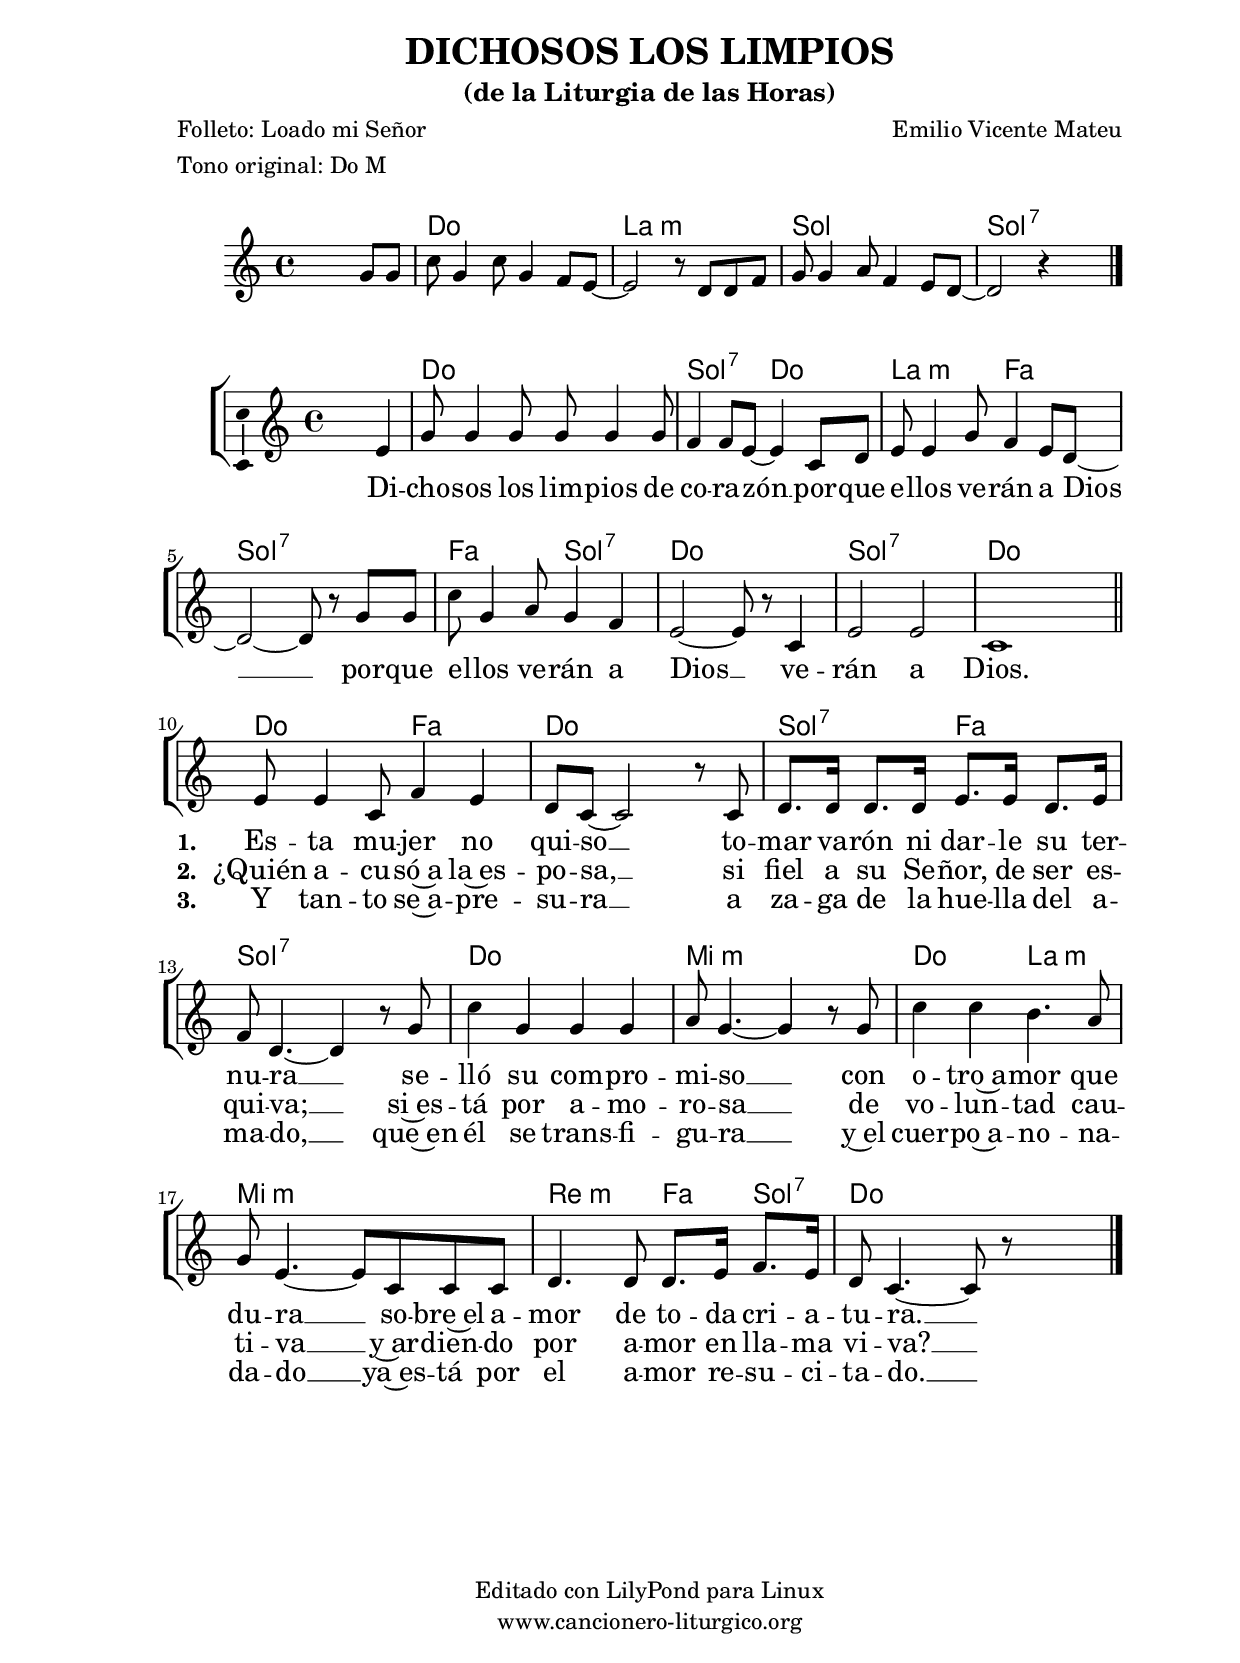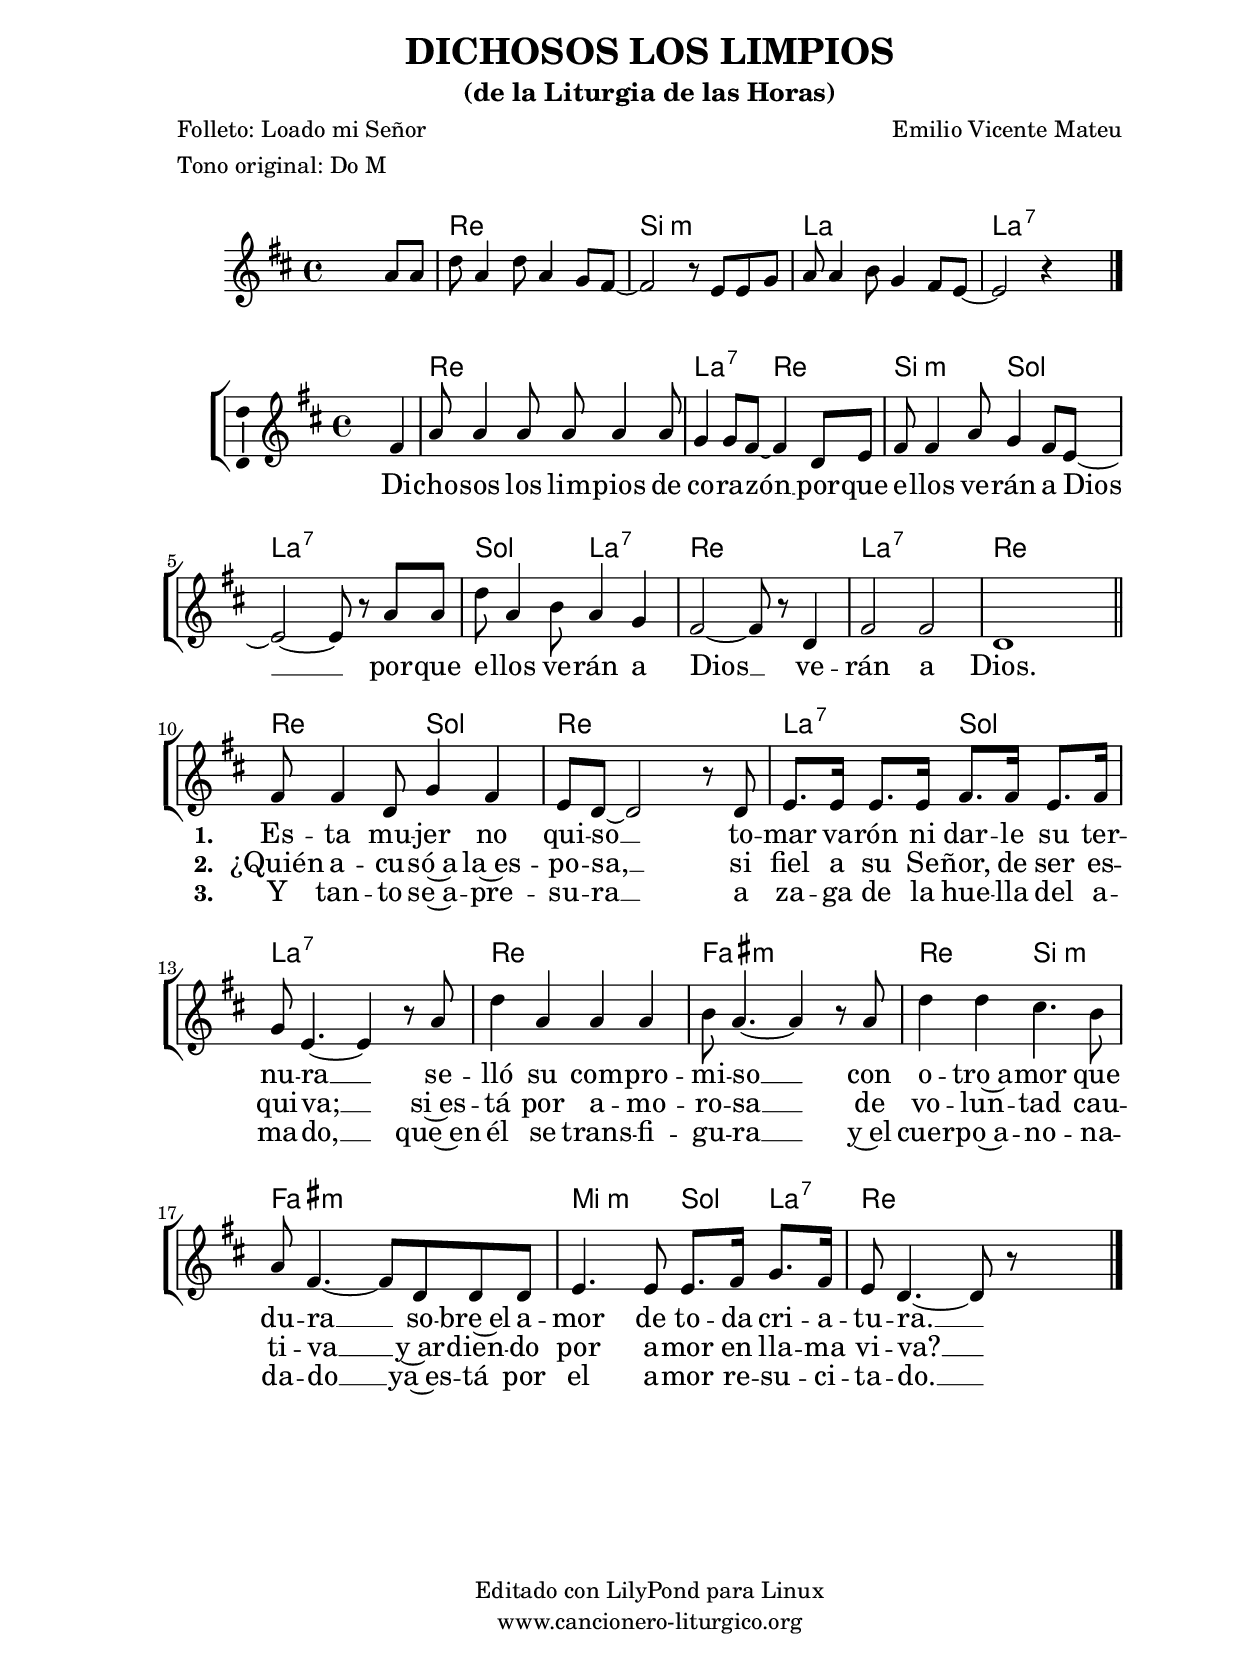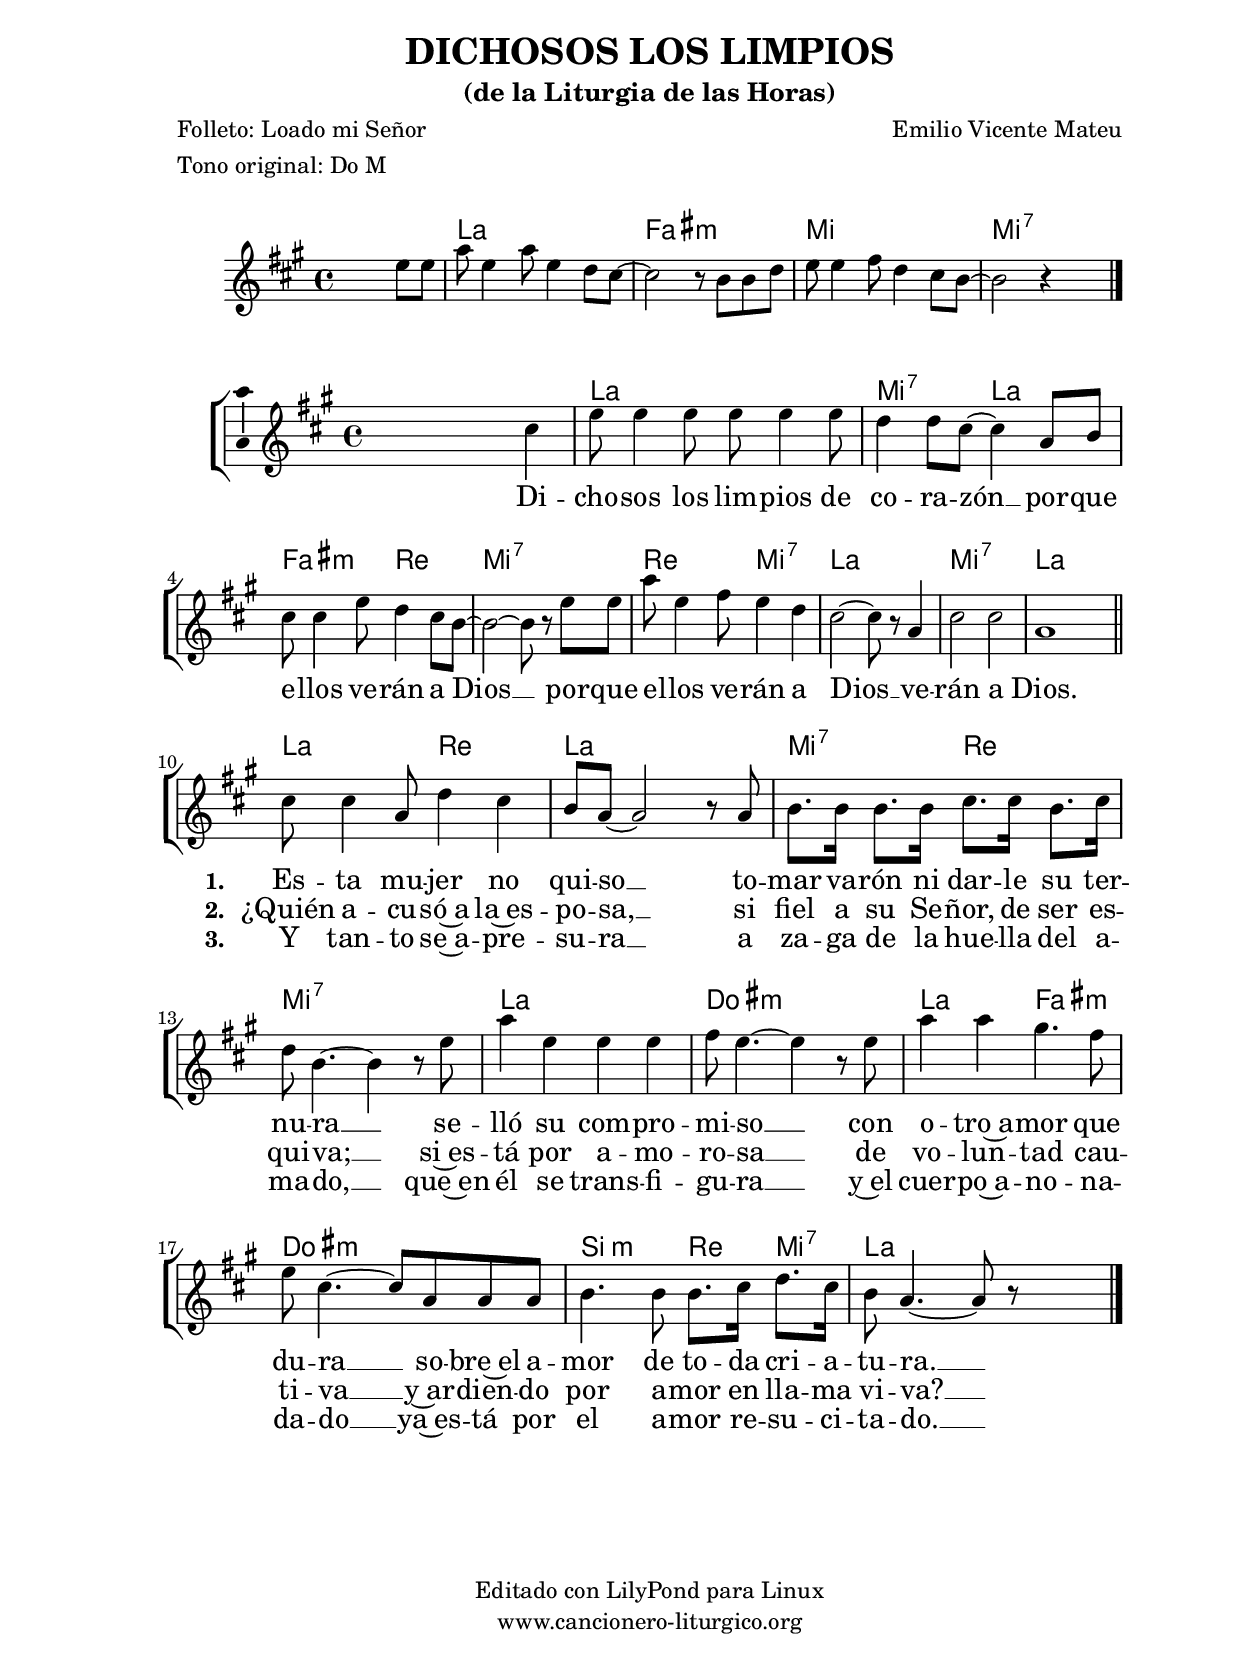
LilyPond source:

%
%para convertir .midi en .wav:
%timidity filename.midi -Ow -o finename.wav
%
%
%Para convertir de .wav a .mp3:
%lame -h -m j filename.wav
%
%
%para escuchar el midi:
%timidity nombrefichero.midi
%


%versión de lilypond para la que se ha escrito esta partitura:
\version "2.16.0"

	%Tamaño papel
	#(set-default-paper-size "a4")
	%Tamaño partitura
	#(set-global-staff-size 20)
	%No responde al pulsar sobre una nota
	#(ly:set-option 'point-and-click #f)

%parámetros del encabezamiento:
\header {
	title = "DICHOSOS LOS LIMPIOS"
	subtitle = "(de la Liturgia de las Horas)"
	composer = "Emilio Vicente Mateu"
	poet = "Folleto: Loado mi Señor"
	meter = "Tono original: Do M"
	arranger = ""
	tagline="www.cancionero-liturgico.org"
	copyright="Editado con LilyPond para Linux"
	}

%parámetros asociados al papel:
\paper  {
	oddHeaderMarkup = \markup {\fill-line { \on-the-fly #not-first-page \fromproperty #'header:title \on-the-fly #not-first-page \fromproperty #'header:composer }}
	evenHeaderMarkup = \markup {\fill-line { \fromproperty #'header:composer \fromproperty #'header:title }}
	#(set-paper-size "a4")
	print-page-number = ##f
	first-page-number = 1
	print-first-page-number = ##f
%	head-separation = 3.0 \cm
	top-margin = 2.0 \cm
	bottom-margin = 0.5\cm
%%%	bottom-margin = -2.5\cm
	left-margin = 3.0 \cm
	line-width = 16.0 \cm 
	indent = 8\mm
	interscoreline = 2.\mm
	between-system-space = 15\mm
%	para que las partituras no llenen la hoja:
	ragged-bottom = ##t
%	idem para la última hoja:
	ragged-last-bottom = ##f
%	para que las partituras llenen el ancho del papel:
	ragged-last = ##f
	after-title-space = 2.5 \cm
%page-count=1
%system-count=8

	%Flexible Vertical Spacing
%	markup-markup-spacing =
%	#'((basic-distance . 15) (minimum-distance . 15) (padding . 3))
	markup-system-spacing =
	#'((basic-distance . 15) (minimum-distance . 15) (padding . 3))
	system-system-spacing =
	#'((basic-distance . 15) (minimum-distance . 15) (padding . 3))
	score-system-spacing =
	#'((basic-distance . 15) (minimum-distance . 15) (padding . 5))
%	top-system-spacing = % header
%	#'((basic-distance . 8) (minimum-distance . 0) (padding . 0))
%	top-markup-spacing =
%	#'((basic-distance . 20) (minimum-distance . 20) (padding . 0))
	last-bottom-spacing = % footer
	#'((basic-distance . 5) (minimum-distance . 5) (padding . 0))
%	score-markup-spacing =
%	#'((basic-distance . 16) (minimum-distance . 13) (padding . 0))

	}


%parámetros que afectan a toda la partitura:
global =  {
	%clave de sol (G):
	\clef G
	%armadura:
%%%	\transpose c d
	\key c \major
	\tempo 4=100
	\set Score.tempoHideNote = ##t
	}


acordesintro = {
	\italianChords
	\chordmode {
%%%	\transpose c d
{

s2 s
c2 s a:m s g s g:7 s

}
}
}

melodiaintro = 

%%%\transpose c d
{
	\relative c''{
	\time 4/4

s2 s4 g8 g
c8 g4 c8 g4 f8 e~
e2 r8 d8 d f
g8 g4 a8 f4 e8 d~
d2 r4 s4

\bar "|."
}
}

acordes = {
	\italianChords
	\chordmode {
%%%	\transpose c d
{

s2 s
c2 s g:7 c a:m f g:7 s f g:7 c s g:7 s c s
c2 f c s g:7 f g:7 s c s e:m s c a:m e:m s d:m f4 g:7 c2 s

}
}
}

melodia = 
%%%\transpose c d
{
	\relative c'{
	\time 4/4

s2 s4 e4
g8 g4 g8 g g4 g8
f4 f8 e~e4 c8 d
e8 e4 g8 f4 e8 d~
d2~d8 r8 g8 g
c8 g4 a8 g4 f
e2~e8 r8 c4
e2 e %%%d
c1

\bar "||"
\break

e8 e4 c8 f4 e
d8 c~c2 r8 c8
d8. d16 d8. d16 e8. e16 d8. e16
f8 d4.~d4 r8 g8
c4 g g g
a8 g4.~g4 r8 g8
c4 c b4. a8
g8 e4.~e8 c c c
d4. d8 d8. e16 f8. e16
d8 c4.~c8 r8 s4

\bar "|."
	}
	}


texto = \lyricmode {
Di -- cho -- sos los lim -- pios de co -- ra -- zón __
por -- que e -- llos ve -- rán a Dios __
por -- que e -- llos ve -- rán a Dios __
ve -- rán a Dios.

\set stanza =#"1. " Es -- ta mu -- jer no qui -- so __
to -- mar va -- rón ni dar -- le su ter -- nu -- ra __
se -- lló su com -- pro -- mi -- so __
con o -- tro~a -- mor que du -- ra __
so -- bre~el a -- mor de to -- da cri -- a -- tu -- ra. __

	}

textodos = \lyricmode {
\skip1 \skip1 \skip1 \skip1 \skip1 \skip1
\skip1 \skip1 \skip1 \skip1 \skip1 \skip1
\skip1 \skip1 \skip1 \skip1 \skip1 \skip1
\skip1 \skip1 \skip1 \skip1 \skip1 \skip1
\skip1 \skip1 \skip1 \skip1 \skip1 \skip1

\set stanza =#"2. " ¿Quién a -- cu -- só~a la~es -- po -- sa, __
si fiel a su Se -- ñor, de ser es -- qui -- va; __
si~es -- tá por a -- mo -- ro -- sa __
de vo -- lun -- tad cau -- ti -- va __
y~ar -- dien -- do por a -- mor en lla -- ma vi -- va? __

	}

textotres = \lyricmode {
\skip1 \skip1 \skip1 \skip1 \skip1 \skip1
\skip1 \skip1 \skip1 \skip1 \skip1 \skip1
\skip1 \skip1 \skip1 \skip1 \skip1 \skip1
\skip1 \skip1 \skip1 \skip1 \skip1 \skip1
\skip1 \skip1 \skip1 \skip1 \skip1 \skip1

\set stanza =#"3. " Y tan -- to se~a -- pre -- su -- ra __
a za -- ga de la hue -- lla del a -- ma -- do, __
que~en él se trans -- fi -- gu -- ra __
y~el cuer -- po~a -- no -- na -- da -- do __
ya~es -- tá por el a -- mor re -- su -- ci -- ta -- do. __

	}


acordesintroStaff = \context ChordNames = acordesintroStaff <<
	\set chordChanges = ##t
	\acordesintro
	>>

acordesStaff = \context ChordNames = acordesStaff <<
	\set chordChanges = ##t
	\acordes
	>>


vozintroStaff = \context Voice = vozintroStaff
<<
	\override Staff.StaffSymbol #'staff-space = #(magstep -0.35)
	\set Staff.midiInstrument = #"english horn"
	\set Staff.midiMinimumVolume = #0.7
	\set Staff.midiMaximumVolume = #0.9
	\global
	\melodiaintro
	>>

vozStaff = \context Voice = vozStaff
\with {\consists "Ambitus_engraver"}
<<
%	\set Staff.instrumentName = ""
%	\set Staff.shortInstrumentName = ""
%	\set Staff.midiInstrument = #"clarinet"
%	\set Staff.midiInstrument = #"cello"
%	\set Staff.midiInstrument = #"flute"
	\set Staff.midiInstrument = #"electric guitar (jazz)"
%	\set Staff.midiInstrument = #"english horn"
%	\set Staff.midiInstrument = #"violin"
%	\set Staff.midiInstrument = #"glockenspiel"
	\set Staff.midiMinimumVolume = #0.7
	\set Staff.midiMaximumVolume = #0.9
	\global
	\melodia
	>>

textoStaff = \context Lyrics = textoStaff <<
	\lyricsto vozStaff \texto
	>>

textodosStaff = \context Lyrics = textodosStaff <<
	\lyricsto vozStaff \textodos
	>>

textotresStaff = \context Lyrics = textotresStaff <<
	\lyricsto vozStaff \textotres
	>>


\book {
	\score {
		\context ChoirStaff {
%			\override StaffGroup.SystemStartBracket #'collapse-height = #1
%			\override Score.SystemStartBar #'collapse-height = #1
			<<
			\acordesintroStaff
			\vozintroStaff
			>>
			}
		\layout {
	    		\context {
				\Lyrics
				\override LyricText #'font-size = #2
				}
	   		 \context {
				\Score
				\override StaffSymbol #'staff-space = #(magstep +3)
				}
			}
		}
	\score {
		\context ChoirStaff {
			\override StaffGroup.SystemStartBracket #'collapse-height = #1
			\override Score.SystemStartBar #'collapse-height = #1
			<<
			\acordesStaff
			\vozStaff
			\textoStaff
			\textodosStaff
			\textotresStaff
			>>
			}
		\layout {
	    		\context {
				\Lyrics
				\override LyricText #'font-size = #2
				}
	   		 \context {
				\Score
				\override StaffSymbol #'staff-space = #(magstep +3)
				}
system-count=5
			}
		}
	\score {
		\unfoldRepeats
		\context ChoirStaff {
			<<
			\acordesintroStaff
			\vozintroStaff
			>>
			<<
			\acordesStaff
			\vozStaff
			>>
			}
		\midi {
	  		\context {
	  			\Score
				tempoWholesPerMinute = #(ly:make-moment 70 4)
				}
			}
		}
	}



#(define output-suffix "C")
\book {
	\score {
		\context ChoirStaff {
%			\override StaffGroup.SystemStartBracket #'collapse-height = #1
%			\override Score.SystemStartBar #'collapse-height = #1
\transpose c d
			<<
			\acordesintroStaff
			\vozintroStaff
			>>
			}
		\layout {
	    		\context {
				\Lyrics
				\override LyricText #'font-size = #2
				}
	   		 \context {
				\Score
				\override StaffSymbol #'staff-space = #(magstep +3)
				}
			}
		}
	\score {
		\context ChoirStaff {
			\override StaffGroup.SystemStartBracket #'collapse-height = #1
			\override Score.SystemStartBar #'collapse-height = #1
\transpose c d
			<<
			\acordesStaff
			\vozStaff
			\textoStaff
			\textodosStaff
			\textotresStaff
			>>
			}
		\layout {
	    		\context {
				\Lyrics
				\override LyricText #'font-size = #2
				}
	   		 \context {
				\Score
				\override StaffSymbol #'staff-space = #(magstep +3)
				}
system-count=5
			}
		}
	}

#(define output-suffix "S")
\book {
	\score {
		\context ChoirStaff {
%			\override StaffGroup.SystemStartBracket #'collapse-height = #1
%			\override Score.SystemStartBar #'collapse-height = #1
\transpose c a
			<<
			\acordesintroStaff
			\vozintroStaff
			>>
			}
		\layout {
	    		\context {
				\Lyrics
				\override LyricText #'font-size = #2
				}
	   		 \context {
				\Score
				\override StaffSymbol #'staff-space = #(magstep +3)
				}
			}
		}
	\score {
		\context ChoirStaff {
			\override StaffGroup.SystemStartBracket #'collapse-height = #1
			\override Score.SystemStartBar #'collapse-height = #1
\transpose c a
			<<
			\acordesStaff
			\vozStaff
			\textoStaff
			\textodosStaff
			\textotresStaff
			>>
			}
		\layout {
	    		\context {
				\Lyrics
				\override LyricText #'font-size = #2
				}
	   		 \context {
				\Score
				\override StaffSymbol #'staff-space = #(magstep +3)
				}
system-count=5
			}
		}
	}


